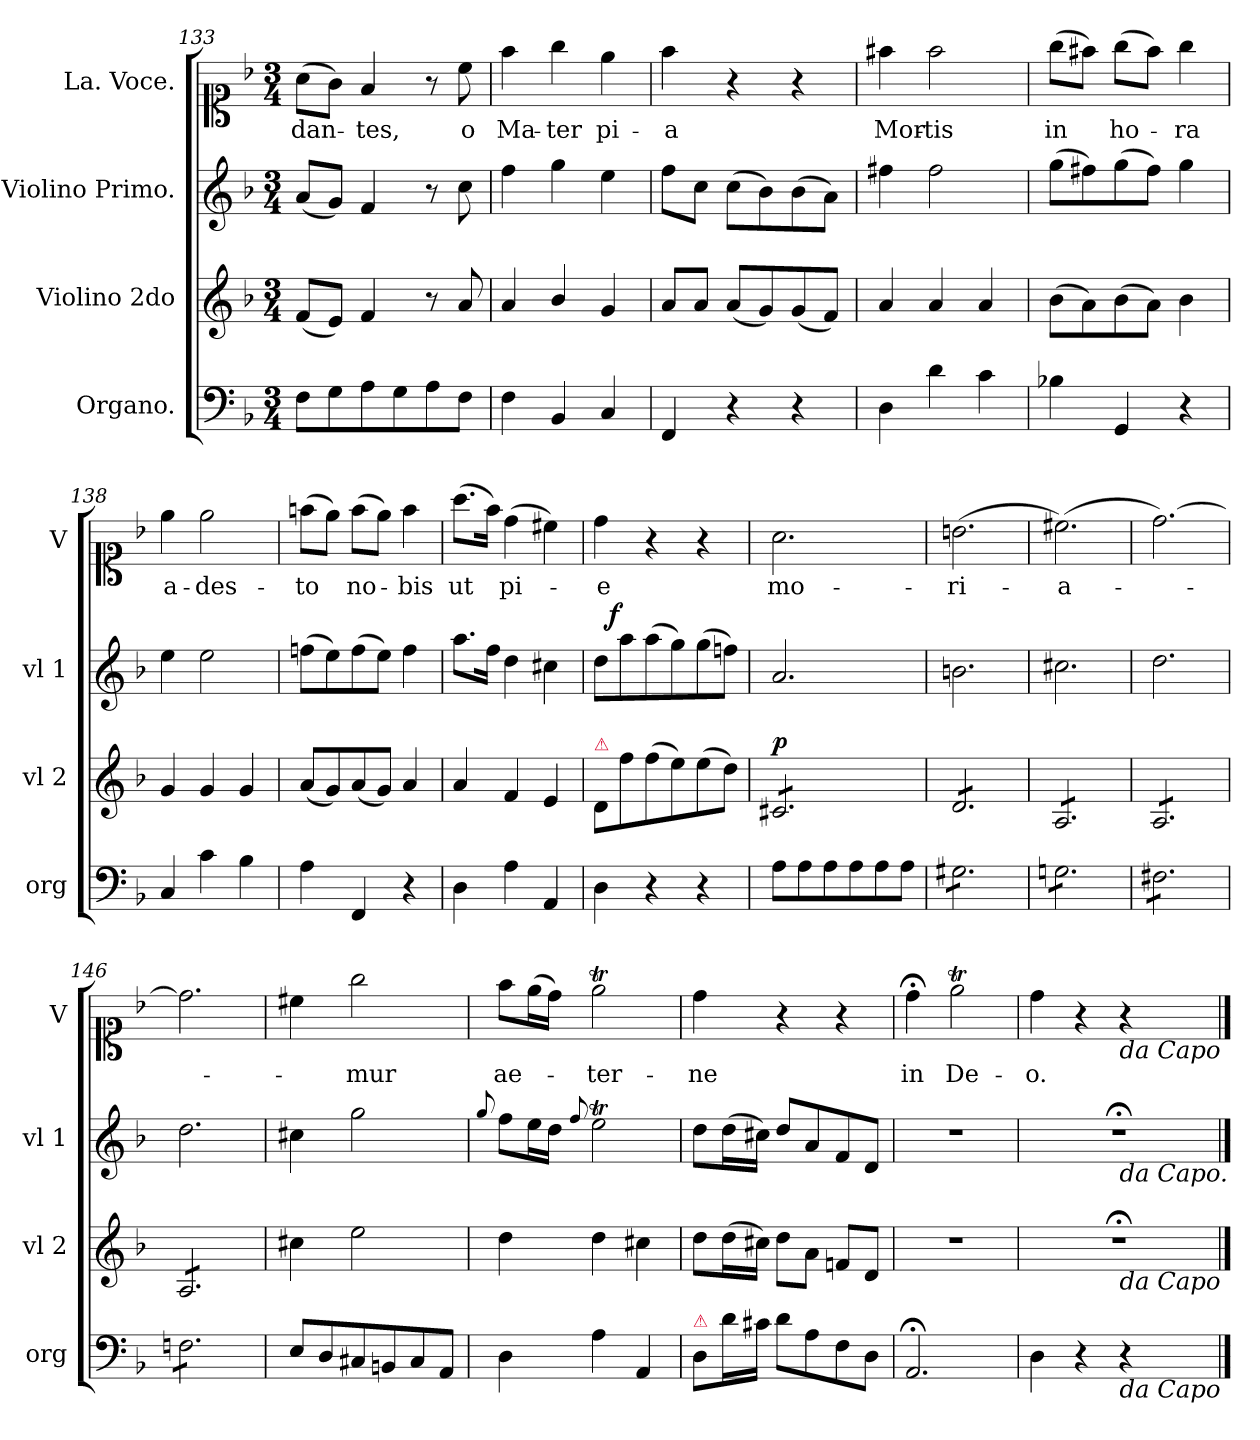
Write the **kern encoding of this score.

**kern	**dynam	**kern	**dynam	**kern	**dynam	**kern	**text
*part4	*part4	*part3	*part3	*part2	*part2	*part1	*part1
*staff4	*staff4	*staff3	*staff3	*staff2	*staff2	*staff1	*staff1
*I"Organo.	*	*I"Violino 2do	*	*I"Violino Primo.	*	*I"La. Voce.	*
*I'org	*	*I'vl 2	*	*I'vl 1	*	*I'V	*
*clefF4	*	*clefG2	*	*clefG2	*	*clefC1	*
*k[b-]	*	*k[b-]	*	*k[b-]	*	*k[b-]	*
*F:	*	*F:	*	*F:	*	*F:	*
*M3/4	*	*M3/4	*	*M3/4	*	*M3/4	*
=133	=133	=133	=133	=133	=133	=133	=133
8F\L	.	(8f/L	.	(8a/L	.	(8a\L	-dan-
8G\	.	8e/J)	.	8g/J)	.	8g\J)	.
8A\	.	4f/	.	4f/	.	4f/	-tes,
8G\	.	.	.	.	.	.	.
8A\	.	8r	.	8r	.	8r	.
8F\J	.	8a/	.	8cc\	.	8cc\	o
=134	=134	=134	=134	=134	=134	=134	=134
4F\	.	4a/	.	4ff\	.	4ff\	Ma-
4BB-/	.	4b-/	.	4gg\	.	4gg\	-ter
4C/	.	4g/	.	4ee\	.	4ee\	pi-
=135	=135	=135	=135	=135	=135	=135	=135
!	!	!	!LO:DY:a	!	!	!	!
4FF/	.	8a/L	f&colon;	8ff\L	.	4ff\	-a
!	!	!	!	!	!LO:DY:a	!	!
.	.	8a/J	.	8cc\J	f&colon;	.	.
4r	.	(8a/L	.	(8cc\L	.	4r	.
.	.	8g/)	.	8b-\)	.	.	.
4r	.	(8g/	.	(8b-\	.	4r	.
.	.	8f/J)	.	8a\J)	.	.	.
=136	=136	=136	=136	=136	=136	=136	=136
!	!	!	!LO:DY:a:rj	!	!	!	!
4D\	.	4a/	p&colon;	4ff#X\	.	4ff#X\	Mor-
4d\	.	4a/	.	2ff#\	.	2ff#\	-tis
4c\	.	4a/	.	.	.	.	.
=137	=137	=137	=137	=137	=137	=137	=137
4B-X\	.	(8b-\L	.	(8gg\L	.	(8gg\L	in
.	.	8a\)	.	8ff#X\)	.	8ff#X\J)	.
4GG/	.	(8b-\	.	(8gg\	.	(8gg\L	ho-
.	.	8a\J)	.	8ff#\J)	.	8ff#\J)	.
4r	.	4b-\	.	4gg\	.	4gg\	-ra
=138	=138	=138	=138	=138	=138	=138	=138
4C/	.	4g/	.	4ee\	.	4ee\	a-
4c\	.	4g/	.	2ee\	.	2ee\	-des-
4B-\	.	4g/	.	.	.	.	.
=139	=139	=139	=139	=139	=139	=139	=139
4A\	.	(8a/L	.	(8ffn\L	.	(8ffn\L	-to
.	.	8g/)	.	8ee\)	.	8ee\J)	.
4FF/	.	(8a/	.	(8ff\	.	(8ff\L	no-
.	.	8g/J)	.	8ee\J)	.	8ee\J)	.
4r	.	4a/	.	4ff\	.	4ff\	-bis
=140	=140	=140	=140	=140	=140	=140	=140
4D\	.	4a/	.	8.aa\L	.	(8.aa\L	ut
.	.	.	.	16ff\Jk	.	16ff\Jk)	.
4A\	.	4f/	.	4dd\	.	(4dd\	pi-
4AA/	.	4e/	.	4cc#X\	.	4cc#X\)	.
=141	=141	=141	=141	=141	=141	=141	=141
!	!	!LO:TX:a:color=crimson:t=⚠	!	!	!	!	!
!	!	!	!LO:DY:a	!	!	!	!
4D\	.	8d/L	for.	8dd\L	.	4dd\	-e
!	!	!	!	!	!LO:DY:a:rj	!	!
.	.	8ff\	.	8aa\	f.	.	.
4r	.	(8ff\	.	(8aa\	.	4r	.
.	.	8ee\)	.	8gg\)	.	.	.
4r	.	(8ee\	.	(8gg\	.	4r	.
.	.	8dd\J)	.	8ffn\J)	.	.	.
=142	=142	=142	=142	=142	=142	=142	=142
!	!	!	!LO:DY:a	!	!LO:DY:a	!	!
*	*	*tremolo	*	*	*	*	*
8A\L	.	8c#X/L	p	2.a/	pia.	2.a\	mo-
8A\	.	8c#X/	.	.	.	.	.
8A\	.	8c#X/	.	.	.	.	.
8A\	.	8c#X/	.	.	.	.	.
8A\	.	8c#X/	.	.	.	.	.
8A\J	.	8c#X/J	.	.	.	.	.
=143	=143	=143	=143	=143	=143	=143	=143
*tremolo	*	*	*	*	*	*	*
8G#X\L	.	8d/L	.	2.bn\	.	(2.bn\	-ri-
8G#X\	.	8d/	.	.	.	.	.
8G#X\	.	8d/	.	.	.	.	.
8G#X\	.	8d/	.	.	.	.	.
8G#X\	.	8d/	.	.	.	.	.
8G#X\J	.	8d/J	.	.	.	.	.
=144	=144	=144	=144	=144	=144	=144	=144
8Gn\L	.	8A/L	.	2.cc#X\	.	(2.cc#X\)	-a-
8Gn\	.	8A/	.	.	.	.	.
8Gn\	.	8A/	.	.	.	.	.
8Gn\	.	8A/	.	.	.	.	.
8Gn\	.	8A/	.	.	.	.	.
8Gn\J	.	8A/J	.	.	.	.	.
=145	=145	=145	=145	=145	=145	=145	=145
8F#X\L	.	8A/L	.	2.dd\	.	[2.dd\)	.
8F#X\	.	8A/	.	.	.	.	.
8F#X\	.	8A/	.	.	.	.	.
8F#X\	.	8A/	.	.	.	.	.
8F#X\	.	8A/	.	.	.	.	.
8F#X\J	.	8A/J	.	.	.	.	.
=146	=146	=146	=146	=146	=146	=146	=146
8Fn\L	.	8A/L	.	2.dd\	.	2.dd\]	.
8Fn\	.	8A/	.	.	.	.	.
8Fn\	.	8A/	.	.	.	.	.
8Fn\	.	8A/	.	.	.	.	.
8Fn\	.	8A/	.	.	.	.	.
8Fn\J	.	8A/J	.	.	.	.	.
*	*	*Xtremolo	*	*	*	*	*
*Xtremolo	*	*	*	*	*	*	*
=147	=147	=147	=147	=147	=147	=147	=147
8E/L	.	4cc#X\	.	4cc#X\	.	4cc#X\	.
8D/	.	.	.	.	.	.	.
8C#X/	.	2ee\	.	2gg\	.	2gg\	-mur
8BBn/	.	.	.	.	.	.	.
8C#/	.	.	.	.	.	.	.
8AA/J	.	.	.	.	.	.	.
=148	=148	=148	=148	=148	=148	=148	=148
.	.	.	.	8qqgg/	.	.	.
4D\	.	4dd\	.	8ff\L	.	8ff\L	ae-
.	.	.	.	16ee\L	.	(16ee\L	.
.	.	.	.	16dd\JJ	.	16dd\JJ)	.
.	.	.	.	8qqff/	.	.	.
4A\	.	4dd\	.	2eet\	.	2eet\	-ter-
4AA/	.	4cc#X\	.	.	.	.	.
=149	=149	=149	=149	=149	=149	=149	=149
!LO:TX:a:color=crimson:t=⚠	!	!	!	!	!	!	!
!	!LO:DY:a	!	!LO:DY:a	!	!LO:DY:a:rj	!	!
8D/L	for.	8dd\L	for.	8dd\L	for.	4dd\	-ne
16d\L	.	(16dd\L	.	(16dd\L	.	.	.
16c#X\JJ	.	16cc#X\JJ)	.	16cc#X\JJ)	.	.	.
8d\L	.	8dd\L	.	8dd/L	.	4r	.
8A\	.	8a\J	.	8a/	.	.	.
8F\	.	8fn/L	.	8f/	.	4r	.
8D\J	.	8d/J	.	8d/J	.	.	.
=150	=150	=150	=150	=150	=150	=150	=150
2.AA;</	.	2.r	.	2.r	.	4dd;<\	in
.	.	.	.	.	.	2eet\	De-
=151	=151	=151	=151	=151	=151	=151	=151
*	*	*^	*	*^	*	*	*
4D\	.	2.r;<;	2ryy	.	2.r;<	2ryy	.	4dd\	-o.
4r	.	.	.	.	.	.	.	4r	.
!	!	!	!	!	!	!	!	!LO:TX:b:i:t=da Capo	!
!	!	!	!	!	!	!LO:TX:b:i:t=da Capo.	!	!	!
!	!	!	!LO:TX:b:i:t=da Capo	!	!	!	!	!	!
!LO:TX:b:i:t=da Capo	!	!	!	!	!	!	!	!	!
4r	.	.	4ryy	.	.	4ryy	.	4r	.
*	*	*v	*v	*	*	*	*	*	*
*	*	*	*	*v	*v	*	*	*
==	==	==	==	==	==	==	==
*-	*-	*-	*-	*-	*-	*-	*-
